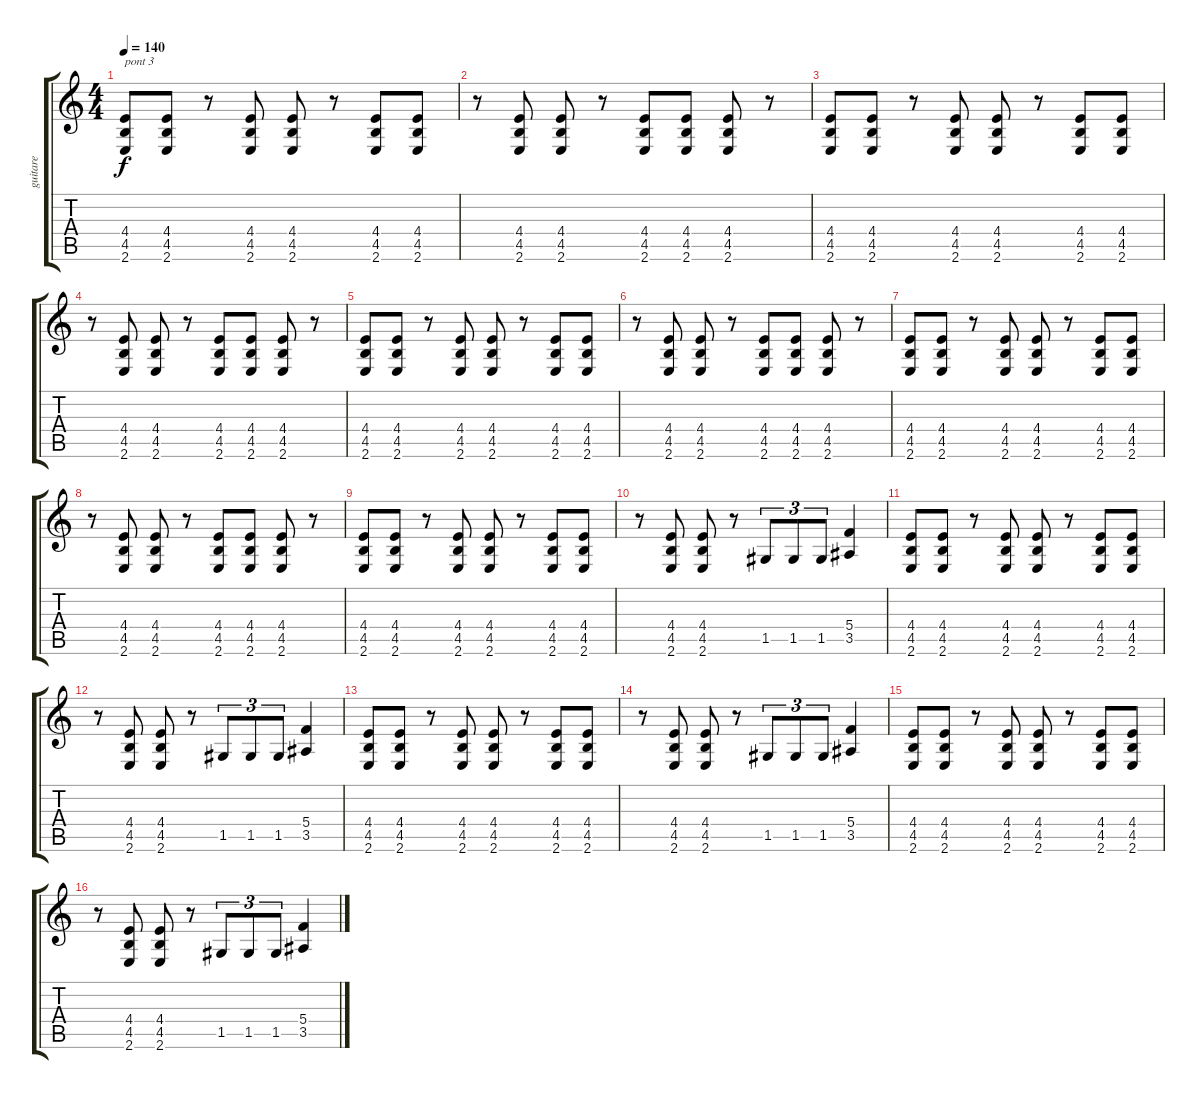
\track ("guitare" "guitare") {instrument distortionguitar}
\staff {score tabs}
\tuning (D4 A3 F3 C3 G2 D2) {hide}
\ts (4 4)
\tempo 140
\clef g2
\ks c
(4.4 4.5 2.6).8{txt "pont 3" dy f} (4.4 4.5 2.6).8 r.8 (4.4 4.5 2.6).8 (4.4 4.5 2.6).8 r.8 (4.4 4.5 2.6).8 (4.4 4.5 2.6).8 |
r.8 (4.4 4.5 2.6).8 (4.4 4.5 2.6).8 r.8 (4.4 4.5 2.6).8 (4.4 4.5 2.6).8 (4.4 4.5 2.6).8 r.8 |
(4.4 4.5 2.6).8 (4.4 4.5 2.6).8 r.8 (4.4 4.5 2.6).8 (4.4 4.5 2.6).8 r.8 (4.4 4.5 2.6).8 (4.4 4.5 2.6).8 |
r.8 (4.4 4.5 2.6).8 (4.4 4.5 2.6).8 r.8 (4.4 4.5 2.6).8 (4.4 4.5 2.6).8 (4.4 4.5 2.6).8 r.8 |
(4.4 4.5 2.6).8 (4.4 4.5 2.6).8 r.8 (4.4 4.5 2.6).8 (4.4 4.5 2.6).8 r.8 (4.4 4.5 2.6).8 (4.4 4.5 2.6).8 |
r.8 (4.4 4.5 2.6).8 (4.4 4.5 2.6).8 r.8 (4.4 4.5 2.6).8 (4.4 4.5 2.6).8 (4.4 4.5 2.6).8 r.8 |
(4.4 4.5 2.6).8 (4.4 4.5 2.6).8 r.8 (4.4 4.5 2.6).8 (4.4 4.5 2.6).8 r.8 (4.4 4.5 2.6).8 (4.4 4.5 2.6).8 |
r.8 (4.4 4.5 2.6).8 (4.4 4.5 2.6).8 r.8 (4.4 4.5 2.6).8 (4.4 4.5 2.6).8 (4.4 4.5 2.6).8 r.8 |
(4.4 4.5 2.6).8 (4.4 4.5 2.6).8 r.8 (4.4 4.5 2.6).8 (4.4 4.5 2.6).8 r.8 (4.4 4.5 2.6).8 (4.4 4.5 2.6).8 |
r.8 (4.4 4.5 2.6).8 (4.4 4.5 2.6).8 r.8 1.5.8{tu (3 2)} 1.5.8{tu (3 2)} 1.5.8{tu (3 2)} (5.4 3.5).4 |
(4.4 4.5 2.6).8 (4.4 4.5 2.6).8 r.8 (4.4 4.5 2.6).8 (4.4 4.5 2.6).8 r.8 (4.4 4.5 2.6).8 (4.4 4.5 2.6).8 |
r.8 (4.4 4.5 2.6).8 (4.4 4.5 2.6).8 r.8 1.5.8{tu (3 2)} 1.5.8{tu (3 2)} 1.5.8{tu (3 2)} (5.4 3.5).4 |
(4.4 4.5 2.6).8 (4.4 4.5 2.6).8 r.8 (4.4 4.5 2.6).8 (4.4 4.5 2.6).8 r.8 (4.4 4.5 2.6).8 (4.4 4.5 2.6).8 |
r.8 (4.4 4.5 2.6).8 (4.4 4.5 2.6).8 r.8 1.5.8{tu (3 2)} 1.5.8{tu (3 2)} 1.5.8{tu (3 2)} (5.4 3.5).4 |
(4.4 4.5 2.6).8 (4.4 4.5 2.6).8 r.8 (4.4 4.5 2.6).8 (4.4 4.5 2.6).8 r.8 (4.4 4.5 2.6).8 (4.4 4.5 2.6).8 |
r.8 (4.4 4.5 2.6).8 (4.4 4.5 2.6).8 r.8 1.5.8{tu (3 2)} 1.5.8{tu (3 2)} 1.5.8{tu (3 2)} (5.4 3.5).4
